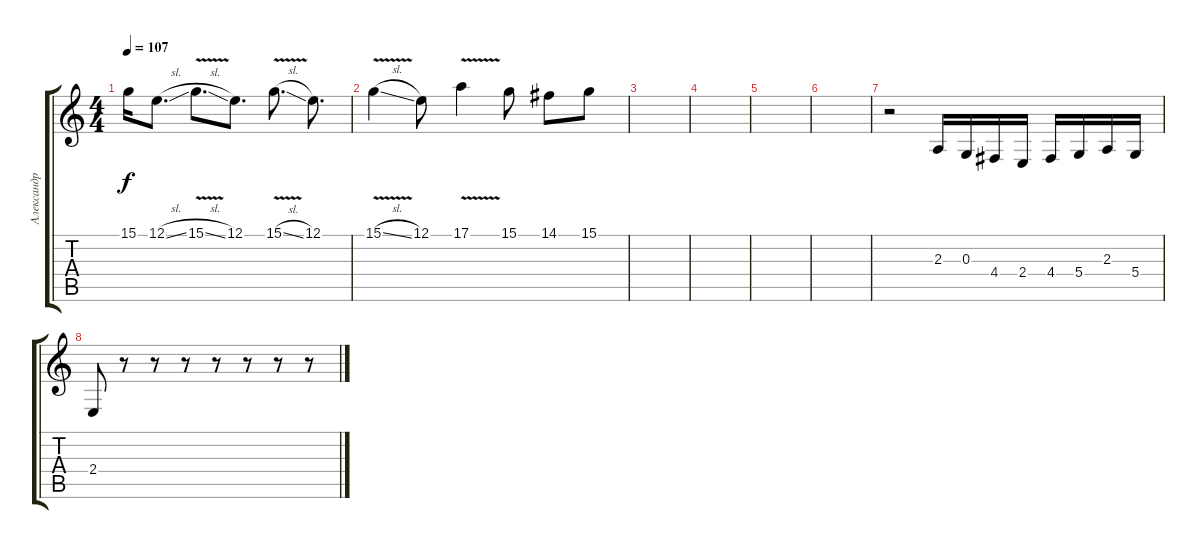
\track ("Александр Андрюхин" "Александр ") {instrument fx5brightness}
\staff {score tabs}
\tuning (E4 B3 G3 D3 A2 E2) {hide}
\ts (4 4)
\tempo 107
\clef g2
\ks c
15.1{t}.16{dy f} 12.1{sl}.8{d} 15.1{v sl}.8{d} 12.1.8{d} 15.1{v sl}.8{d} 12.1.8{d} |
15.1{v sl}.4 12.1.8 17.1{v}.4 15.1.8 14.1.8 15.1.8 |
|
|
|
|
r.2 2.3.16{instrument koto} 0.3.16 4.4.16 2.4.16 4.4.16 5.4.16 2.3.16 5.4.16 |
2.4.8 r.8 r.8 r.8 r.8 r.8 r.8 r.8
